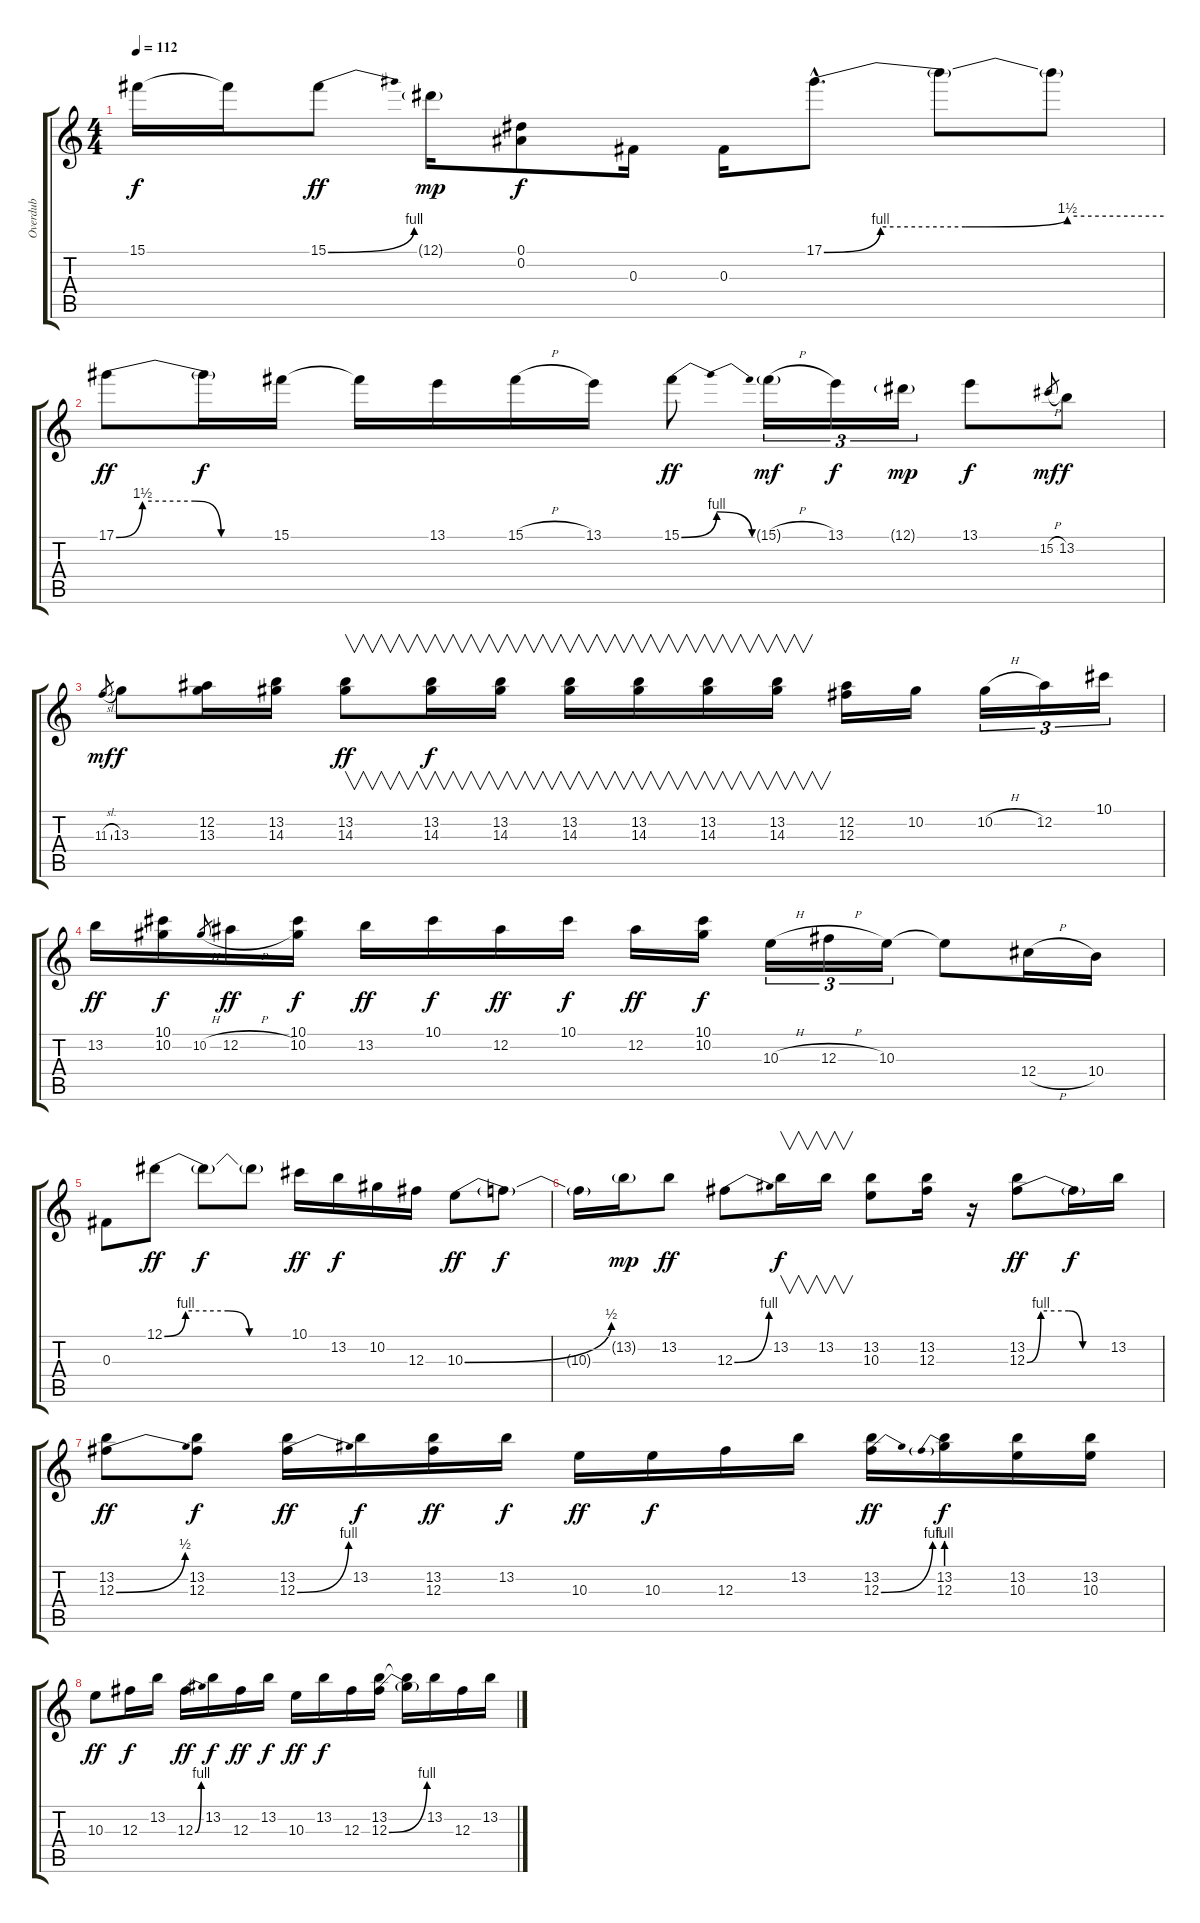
\track ("Overdub" "Overdub") {instrument fretlessbass}
\staff {score tabs}
\tuning (Eb4 Bb3 Gb3 Db3 Ab2 Eb2) {hide}
\ts (4 4)
\tempo 112
\clef g2
\ks c
15.1{t}.16{dy f} 15.1{t}.16 15.1{be (bend 0 0 60 4)}.8{dy ff} 12.1{g}.16{dy mp} (0.1 0.2).8{dy f} 0.3.16 0.3.16 17.1{be (custom 0 0 10 4 25 4 43 6 60 6) hac}.8{d} 17.1{t}.8 17.1{t}.8 |
17.1{be (custom 0 0 10 6 30 6 40 0 60 0)}.8{dy ff} 17.1{t}.16{dy f} 15.1.16 15.1{t}.16 13.1.16 15.1{h}.16 13.1.16 15.1{be (bendrelease 0 0 15 4 30 4 60 0)}.8{dy ff} 15.1{h g}.16{tu (3 2) dy mf} 13.1.16{tu (3 2) dy f} 12.1{g}.16{tu (3 2) dy mp} 13.1.8{dy f} 15.2{h}.8{gr dy mf} 13.2.8{dy f} |
11.3{sl}.8{gr dy mf} 13.3.8{dy f} (12.2 13.3).16 (13.2 14.3).16 (13.2 14.3).8{v dy ff} (13.2 14.3).16{v dy f} (13.2 14.3).16{v} (13.2 14.3).16{v} (13.2 14.3).16{v} (13.2 14.3).16{v} (13.2 14.3).16{v} (12.2 12.3).16 10.2.16 10.2{h}.16{tu (3 2)} 12.2.16{tu (3 2)} 10.1.16{tu (3 2)} |
13.2.16{dy ff} (10.1 10.2).16{dy f} 10.2{h}.8{gr} 12.2{h}.16{dy ff} (10.1 10.2).16{dy f} 13.2.16{dy ff} 10.1.16{dy f} 12.2.16{dy ff} 10.1.16{dy f} 12.2.16{dy ff} (10.1 10.2).16{dy f} 10.3{h}.16{tu (3 2)} 12.3{h}.16{tu (3 2)} 10.3.16{tu (3 2)} 10.3{t}.8 12.4{h}.16 10.4.16 |
0.3.8 12.1{be (custom 0 0 10 4 30 4 40 0 60 0)}.8{dy ff} 12.1{t}.8{dy f} 12.1{t}.8 10.1.16{dy ff} 13.2.16{dy f} 10.2.16 12.3.16 10.3{be (bend 0 0 60 2)}.8{dy ff} 10.3{t}.8{dy f} |
10.3{t}.16 13.2{g}.16{dy mp} 13.2.8{dy ff} 12.3{be (bend 0 0 60 4)}.8 13.2.16{v dy f} 13.2.16{v} (13.2 10.3).8 (13.2 12.3).16 r.16 (13.2 12.3{be (custom 0 0 10 4 30 4 40 0 60 0)}).8{dy ff} 12.3{t}.16{dy f} 13.2.16 |
(13.2 12.3{be (bend 0 0 60 2)}).8{dy ff} (13.2 12.3).8{dy f} (13.2 12.3{be (bend 0 0 60 4)}).16{dy ff} 13.2.16{dy f} (13.2 12.3).16{dy ff} 13.2.16{dy f} 10.3.16{dy ff} 10.3.16{dy f} 12.3.16 13.2.16 (13.2 12.3{be (bend 0 0 60 4)}).16{dy ff} (13.2 12.3{be (prebend 0 4 60 4)}).16{dy f} (13.2 10.3).16 (13.2 10.3).16 |
10.3.8{dy ff} 12.3.16{dy f} 13.2.16 12.3{be (bend 0 0 60 4)}.16{dy ff} 13.2.16{dy f} 12.3.16{dy ff} 13.2.16{dy f} 10.3.16{dy ff} 13.2.16{dy f} 12.3.16 (13.2 12.3{be (bend 0 0 60 4)}).16 (13.2{t} 12.3{t}).16 13.2.16 12.3.16 13.2.16
